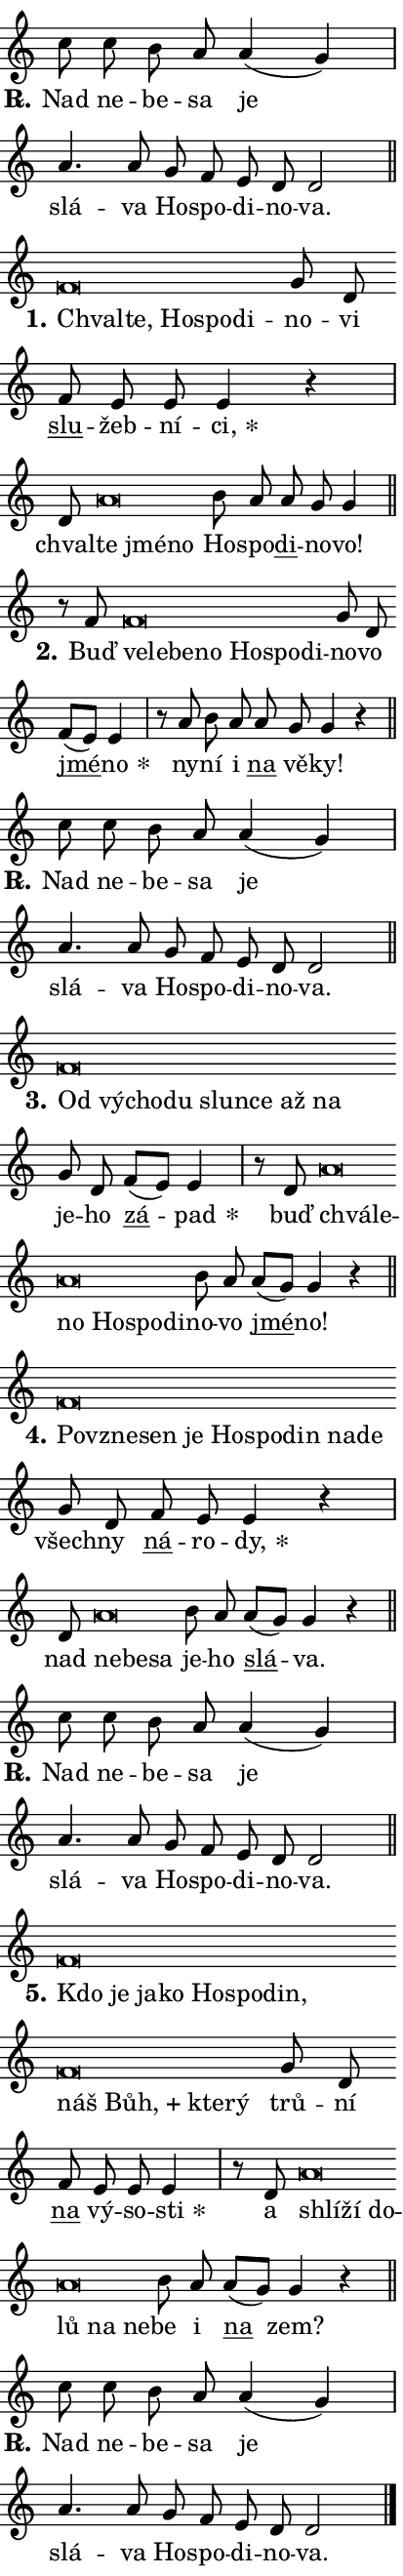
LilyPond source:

\version "2.24.0"
\header { tagline = "" }
\paper {
  indent = 0\cm
  top-margin = 0\cm
  right-margin = 0.13\cm % to fit lyric hyphens
  bottom-margin = 0\cm
  left-margin = 0\cm
  paper-width = 7\cm
  page-breaking = #ly:one-page-breaking
  system-system-spacing.basic-distance = #11
  score-system-spacing.basic-distance = #11
  ragged-last = ##f
}


%% Author: Thomas Morley
%% https://lists.gnu.org/archive/html/lilypond-user/2020-05/msg00002.html
#(define (line-position grob)
"Returns position of @var[grob} in current system:
   @code{'start}, if at first time-step
   @code{'end}, if at last time-step
   @code{'middle} otherwise
"
  (let* ((col (ly:item-get-column grob))
         (ln (ly:grob-object col 'left-neighbor))
         (rn (ly:grob-object col 'right-neighbor))
         (col-to-check-left (if (ly:grob? ln) ln col))
         (col-to-check-right (if (ly:grob? rn) rn col))
         (break-dir-left
           (and
             (ly:grob-property col-to-check-left 'non-musical #f)
             (ly:item-break-dir col-to-check-left)))
         (break-dir-right
           (and
             (ly:grob-property col-to-check-right 'non-musical #f)
             (ly:item-break-dir col-to-check-right))))
        (cond ((eqv? 1 break-dir-left) 'start)
              ((eqv? -1 break-dir-right) 'end)
              (else 'middle))))

#(define (tranparent-at-line-position vctor)
  (lambda (grob)
  "Relying on @code{line-position} select the relevant enry from @var{vctor}.
Used to determine transparency,"
    (case (line-position grob)
      ((end) (not (vector-ref vctor 0)))
      ((middle) (not (vector-ref vctor 1)))
      ((start) (not (vector-ref vctor 2))))))

noteHeadBreakVisibility =
#(define-music-function (break-visibility)(vector?)
"Makes @code{NoteHead}s transparent relying on @var{break-visibility}"
#{
  \override NoteHead.transparent =
    #(tranparent-at-line-position break-visibility)
#})

#(define delete-ledgers-for-transparent-note-heads
  (lambda (grob)
    "Reads whether a @code{NoteHead} is transparent.
If so this @code{NoteHead} is removed from @code{'note-heads} from
@var{grob}, which is supposed to be @code{LedgerLineSpanner}.
As a result ledgers are not printed for this @code{NoteHead}"
    (let* ((nhds-array (ly:grob-object grob 'note-heads))
           (nhds-list
             (if (ly:grob-array? nhds-array)
                 (ly:grob-array->list nhds-array)
                 '()))
           ;; Relies on the transparent-property being done before
           ;; Staff.LedgerLineSpanner.after-line-breaking is executed.
           ;; This is fragile ...
           (to-keep
             (remove
               (lambda (nhd)
                 (ly:grob-property nhd 'transparent #f))
               nhds-list)))
      ;; TODO find a better method to iterate over grob-arrays, similiar
      ;; to filter/remove etc for lists
      ;; For now rebuilt from scratch
      (set! (ly:grob-object grob 'note-heads)  '())
      (for-each
        (lambda (nhd)
          (ly:pointer-group-interface::add-grob grob 'note-heads nhd))
        to-keep))))

squashNotes = {
  \override NoteHead.X-extent = #'(-0.2 . 0.2)
  \override NoteHead.Y-extent = #'(-0.75 . 0)
  \override NoteHead.stencil =
    #(lambda (grob)
       (let ((pos (ly:grob-property grob 'staff-position)))
         (begin
           (if (< pos -7) (display "ERROR: Lower brevis then expected\n") (display "OK: Expected brevis position\n"))
           (if (<= pos -6) ly:text-interface::print ly:note-head::print))))
}
unSquashNotes = {
  \revert NoteHead.X-extent
  \revert NoteHead.Y-extent
  \revert NoteHead.stencil
}

hideNotes = \noteHeadBreakVisibility #begin-of-line-visible
unHideNotes = \noteHeadBreakVisibility #all-visible

% work-around for resetting accidentals
% https://lilypond.org/doc/v2.23/Documentation/notation/displaying-rhythms#unmetered-music
cadenzaMeasure = {
  \cadenzaOff
  \partial 1024 s1024
  \cadenzaOn
}

#(define-markup-command (accent layout props text) (markup?)
  "Underline accented syllable"
  (interpret-markup layout props
    #{\markup \override #'(offset . 4.3) \underline { #text }#}))

responsum = \markup \concat {
  "R" \hspace #-1.05 \path #0.1 #'((moveto 0 0.07) (lineto 0.9 0.8)) \hspace #0.05 "."
}

spaceSize = #0.6828661417322834 % exact space size for TeX Gyre Schola

\layout {
  \context {
    \Staff
    \remove "Time_signature_engraver"
    \override LedgerLineSpanner.after-line-breaking = #delete-ledgers-for-transparent-note-heads
  }
  \context {
    \Lyrics {
      \override LyricSpace.minimum-distance = \spaceSize
      \override LyricText.font-name = #"TeX Gyre Schola"
      \override LyricText.font-size = 1
      \override StanzaNumber.font-name = #"TeX Gyre Schola Bold"
      \override StanzaNumber.font-size = 1
    }
  }
  \context {
    \Score 
    \override NoteHead.text =
      #(lambda (grob) 
        (let ((pos (ly:grob-property grob 'staff-position)))
          #{\markup {
            \combine
              \halign #-0.55 \raise #(if (= pos -6) 0 0.5) \override #'(thickness . 2) \draw-line #'(3.2 . 0)
              \musicglyph "noteheads.sM1"
          }#}))
  }
}

% magnetic-lyrics.ily
%
%   written by
%     Jean Abou Samra <jean@abou-samra.fr>
%     Werner Lemberg <wl@gnu.org>
%
%   adapted by
%     Jiri Hon <jiri.hon@gmail.com>
%
% Version 2022-Apr-15

% https://www.mail-archive.com/lilypond-user@gnu.org/msg149350.html

#(define (Left_hyphen_pointer_engraver context)
   "Collect syllable-hyphen-syllable occurrences in lyrics and store
them in properties.  This engraver only looks to the left.  For
example, if the lyrics input is @code{foo -- bar}, it does the
following.

@itemize @bullet
@item
Set the @code{text} property of the @code{LyricHyphen} grob between
@q{foo} and @q{bar} to @code{foo}.

@item
Set the @code{left-hyphen} property of the @code{LyricText} grob with
text @q{foo} to the @code{LyricHyphen} grob between @q{foo} and
@q{bar}.
@end itemize

Use this auxiliary engraver in combination with the
@code{lyric-@/text::@/apply-@/magnetic-@/offset!} hook."
   (let ((hyphen #f)
         (text #f))
     (make-engraver
      (acknowledgers
       ((lyric-syllable-interface engraver grob source-engraver)
        (set! text grob)))
      (end-acknowledgers
       ((lyric-hyphen-interface engraver grob source-engraver)
        ;(when (not (grob::has-interface grob 'lyric-space-interface))
          (set! hyphen grob)));)
      ((stop-translation-timestep engraver)
       (when (and text hyphen)
         (ly:grob-set-object! text 'left-hyphen hyphen))
       (set! text #f)
       (set! hyphen #f)))))

#(define (lyric-text::apply-magnetic-offset! grob)
   "If the space between two syllables is less than the value in
property @code{LyricText@/.details@/.squash-threshold}, move the right
syllable to the left so that it gets concatenated with the left
syllable.

Use this function as a hook for
@code{LyricText@/.after-@/line-@/breaking} if the
@code{Left_@/hyphen_@/pointer_@/engraver} is active."
   (let ((hyphen (ly:grob-object grob 'left-hyphen #f)))
     (when hyphen
       (let ((left-text (ly:spanner-bound hyphen LEFT)))
         (when (grob::has-interface left-text 'lyric-syllable-interface)
           (let* ((common (ly:grob-common-refpoint grob left-text X))
                  (this-x-ext (ly:grob-extent grob common X))
                  (left-x-ext
                   (begin
                     ;; Trigger magnetism for left-text.
                     (ly:grob-property left-text 'after-line-breaking)
                     (ly:grob-extent left-text common X)))
                  ;; `delta` is the gap width between two syllables.
                  (delta (- (interval-start this-x-ext)
                            (interval-end left-x-ext)))
                  (details (ly:grob-property grob 'details))
                  (threshold (assoc-get 'squash-threshold details 0.2)))
             (when (< delta threshold)
               (let* (;; We have to manipulate the input text so that
                      ;; ligatures crossing syllable boundaries are not
                      ;; disabled.  For languages based on the Latin
                      ;; script this is essentially a beautification.
                      ;; However, for non-Western scripts it can be a
                      ;; necessity.
                      (lt (ly:grob-property left-text 'text))
                      (rt (ly:grob-property grob 'text))
                      (is-space (grob::has-interface hyphen 'lyric-space-interface))
                      (space (if is-space " " ""))
                      (extra-delta (if is-space spaceSize 0))
                      ;; Append new syllable.
                      (ltrt-space (if (and (string? lt) (string? rt))
                                (string-append lt space rt)
                                (make-concat-markup (list lt space rt))))
                      ;; Right-align `ltrt` to the right side.
                      (ltrt-space-markup (grob-interpret-markup
                               grob
                               (make-translate-markup
                                (cons (interval-length this-x-ext) 0)
                                (make-right-align-markup ltrt-space)))))
                 (begin
                   ;; Don't print `left-text`.
                   (ly:grob-set-property! left-text 'stencil #f)
                   ;; Set text and stencil (which holds all collected
                   ;; syllables so far) and shift it to the left.
                   (ly:grob-set-property! grob 'text ltrt-space)
                   (ly:grob-set-property! grob 'stencil ltrt-space-markup)
                   (ly:grob-translate-axis! grob (- (- delta extra-delta)) X))))))))))


#(define (lyric-hyphen::displace-bounds-first grob)
   ;; Make very sure this callback isn't triggered too early.
   (let ((left (ly:spanner-bound grob LEFT))
         (right (ly:spanner-bound grob RIGHT)))
     (ly:grob-property left 'after-line-breaking)
     (ly:grob-property right 'after-line-breaking)
     (ly:lyric-hyphen::print grob)))

squashThreshold = #0.4

\layout {
  \context {
    \Lyrics
    \consists #Left_hyphen_pointer_engraver
    \override LyricText.after-line-breaking =
      #lyric-text::apply-magnetic-offset!
    \override LyricHyphen.stencil = #lyric-hyphen::displace-bounds-first
    \override LyricText.details.squash-threshold = \squashThreshold
    \override LyricHyphen.minimum-distance = 0
    \override LyricHyphen.minimum-length = \squashThreshold
  }
}

squashText = \override LyricText.details.squash-threshold = 9999
unSquashText = \override LyricText.details.squash-threshold = \squashThreshold

leftText = \override LyricText.self-alignment-X = #LEFT
unLeftText = \revert LyricText.self-alignment-X

starOffset = #(lambda (grob) 
                (let ((x_offset (ly:self-alignment-interface::aligned-on-x-parent grob)))
                  (if (= x_offset 0) 0 (+ x_offset 1.2))))

star = #(define-music-function (syllable)(string?)
"Append star separator at the end of a syllable"
#{
  \once \override LyricText.X-offset = #starOffset
  \lyricmode { \markup {
    #syllable
    \override #'((font-name . "TeX Gyre Schola Bold")) \hspace #0.2 \lower #0.65 \larger "*"
  } }
#})

starAccent = #(define-music-function (syllable)(string?)
"Append star separator at the end of a syllable and make accent"
#{
  \once \override LyricText.X-offset = #starOffset
  \lyricmode { \markup {
    \accent #syllable
    \override #'((font-name . "TeX Gyre Schola Bold")) \hspace #0.2 \lower #0.65 \larger "*"
  } }
#})

breath = #(define-music-function (syllable)(string?)
"Append breathing indicator at the end of a syllable"
#{
  \lyricmode { \markup { #syllable "+" } }
#})

optionalBreath = #(define-music-function (syllable)(string?)
"Append optional breathing indicator at the end of a syllable"
#{
  \lyricmode { \markup { #syllable "(+)" } }
#})


\score {
    <<
        \new Voice = "melody" { \cadenzaOn \key c \major \relative { c''8 c b a a4( g) \cadenzaMeasure \bar "|" a4. a8 \bar "" g f e d d2 \cadenzaMeasure \bar "||" \break } }
        \new Lyrics \lyricsto "melody" { \lyricmode { \set stanza = \responsum
Nad ne -- be -- sa je slá -- va Ho -- spo -- di -- no -- va. } }
    >>
    \layout {}
}

\score {
    <<
        \new Voice = "melody" { \cadenzaOn \key c \major \relative { \squashNotes f'\breve*1/16 \hideNotes \breve*1/16 \bar "" \breve*1/16 \bar "" \breve*1/16 \breve*1/16 \bar "" \unHideNotes \unSquashNotes g8 d \bar "" f e e e4 r \cadenzaMeasure \bar "|" d8 \squashNotes a'\breve*1/16 \hideNotes \breve*1/16 \breve*1/16 \bar "" \unHideNotes \unSquashNotes b8 a \bar "" a g g4 \cadenzaMeasure \bar "||" \break } }
        \new Lyrics \lyricsto "melody" { \lyricmode { \set stanza = "1."
\leftText Chval -- \squashText te, Ho -- spo -- di -- \unLeftText \unSquashText no -- vi \markup \accent slu -- žeb -- ní -- \star ci, chval -- \leftText te \squashText jmé -- no \unLeftText \unSquashText Ho -- spo -- \markup \accent di -- no -- vo! } }
    >>
    \layout {}
}

\score {
    <<
        \new Voice = "melody" { \cadenzaOn \key c \major \relative { r8 f'8 \squashNotes f\breve*1/16 \hideNotes \breve*1/16 \bar "" \breve*1/16 \bar "" \breve*1/16 \bar "" \breve*1/16 \bar "" \breve*1/16 \breve*1/16 \bar "" \unHideNotes \unSquashNotes g8 d \bar "" f[( e)] e4 \cadenzaMeasure \bar "|" r8 a8 b8 a \bar "" a g g4 r \cadenzaMeasure \bar "||" \break } }
        \new Lyrics \lyricsto "melody" { \lyricmode { \set stanza = "2."
Buď \leftText ve -- \squashText le -- be -- no Ho -- spo -- di -- \unLeftText \unSquashText no -- vo \markup \accent jmé -- \star no ny -- ní i \markup \accent na vě -- ky! } }
    >>
    \layout {}
}

\score {
    <<
        \new Voice = "melody" { \cadenzaOn \key c \major \relative { c''8 c b a a4( g) \cadenzaMeasure \bar "|" a4. a8 \bar "" g f e d d2 \cadenzaMeasure \bar "||" \break } }
        \new Lyrics \lyricsto "melody" { \lyricmode { \set stanza = \responsum
Nad ne -- be -- sa je slá -- va Ho -- spo -- di -- no -- va. } }
    >>
    \layout {}
}

\score {
    <<
        \new Voice = "melody" { \cadenzaOn \key c \major \relative { \squashNotes f'\breve*1/16 \hideNotes \breve*1/16 \bar "" \breve*1/16 \bar "" \breve*1/16 \bar "" \breve*1/16 \bar "" \breve*1/16 \bar "" \breve*1/16 \breve*1/16 \bar "" \unHideNotes \unSquashNotes g8 d \bar "" f[( e)] e4 \cadenzaMeasure \bar "|" r8 d8 \squashNotes a'\breve*1/16 \hideNotes \breve*1/16 \bar "" \breve*1/16 \bar "" \breve*1/16 \bar "" \breve*1/16 \breve*1/16 \bar "" \unHideNotes \unSquashNotes b8 a \bar "" a[( g)] g4 r \cadenzaMeasure \bar "||" \break } }
        \new Lyrics \lyricsto "melody" { \lyricmode { \set stanza = "3."
\leftText Od \squashText vý -- cho -- du slun -- ce až na \unLeftText \unSquashText je -- ho \markup \accent zá -- \star pad buď \leftText chvá -- \squashText le -- no Ho -- spo -- di -- \unLeftText \unSquashText no -- vo \markup \accent jmé -- no! } }
    >>
    \layout {}
}

\score {
    <<
        \new Voice = "melody" { \cadenzaOn \key c \major \relative { \squashNotes f'\breve*1/16 \hideNotes \breve*1/16 \bar "" \breve*1/16 \bar "" \breve*1/16 \bar "" \breve*1/16 \bar "" \breve*1/16 \bar "" \breve*1/16 \bar "" \breve*1/16 \breve*1/16 \bar "" \unHideNotes \unSquashNotes g8 d \bar "" f e e4 r \cadenzaMeasure \bar "|" d8 \squashNotes a'\breve*1/16 \hideNotes \breve*1/16 \breve*1/16 \bar "" \unHideNotes \unSquashNotes b8 a \bar "" a[( g)] g4 r \cadenzaMeasure \bar "||" \break } }
        \new Lyrics \lyricsto "melody" { \lyricmode { \set stanza = "4."
\leftText Po -- \squashText vzne -- sen je Ho -- spo -- din na -- de \unLeftText \unSquashText všech -- ny \markup \accent ná -- ro -- \star dy, nad \leftText ne -- \squashText be -- sa \unLeftText \unSquashText je -- ho \markup \accent slá -- va. } }
    >>
    \layout {}
}

\score {
    <<
        \new Voice = "melody" { \cadenzaOn \key c \major \relative { c''8 c b a a4( g) \cadenzaMeasure \bar "|" a4. a8 \bar "" g f e d d2 \cadenzaMeasure \bar "||" \break } }
        \new Lyrics \lyricsto "melody" { \lyricmode { \set stanza = \responsum
Nad ne -- be -- sa je slá -- va Ho -- spo -- di -- no -- va. } }
    >>
    \layout {}
}

\score {
    <<
        \new Voice = "melody" { \cadenzaOn \key c \major \relative { \squashNotes f'\breve*1/16 \hideNotes \breve*1/16 \bar "" \breve*1/16 \bar "" \breve*1/16 \bar "" \breve*1/16 \bar "" \breve*1/16 \bar "" \breve*1/16 \bar "" \breve*1/16 \bar "" \breve*1/16 \bar "" \breve*1/16 \breve*1/16 \bar "" \unHideNotes \unSquashNotes g8 d \bar "" f e e e4 \cadenzaMeasure \bar "|" r8 d8 \squashNotes a'\breve*1/16 \hideNotes \breve*1/16 \bar "" \breve*1/16 \bar "" \breve*1/16 \bar "" \breve*1/16 \breve*1/16 \bar "" \unHideNotes \unSquashNotes b8 a \bar "" a[( g)] g4 r \cadenzaMeasure \bar "||" \break } }
        \new Lyrics \lyricsto "melody" { \lyricmode { \set stanza = "5."
\leftText Kdo \squashText je ja -- ko Ho -- spo -- din, náš \breath "Bůh," kte -- rý \unLeftText \unSquashText trů -- ní \markup \accent na vý -- so -- \star sti a \leftText shlí -- \squashText ží do -- lů na ne -- \unLeftText \unSquashText be i \markup \accent na zem? } }
    >>
    \layout {}
}

\score {
    <<
        \new Voice = "melody" { \cadenzaOn \key c \major \relative { c''8 c b a a4( g) \cadenzaMeasure \bar "|" a4. a8 \bar "" g f e d d2 \cadenzaMeasure \bar "||" \break } \bar "|." }
        \new Lyrics \lyricsto "melody" { \lyricmode { \set stanza = \responsum
Nad ne -- be -- sa je slá -- va Ho -- spo -- di -- no -- va. } }
    >>
    \layout {}
}
